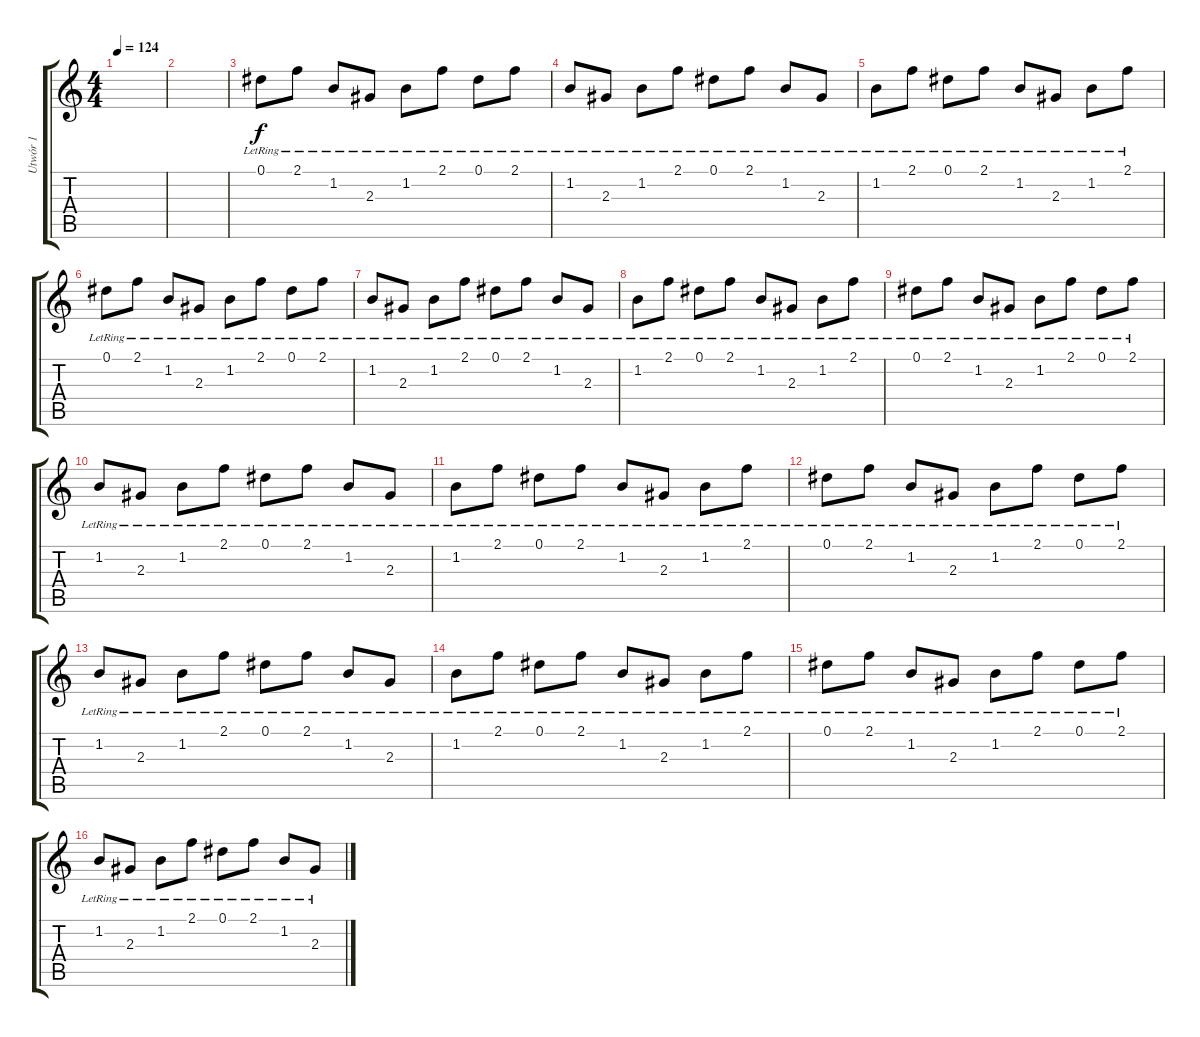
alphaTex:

\track ("Utwór 1" "Utwór 1") {instrument acousticguitarnylon}
\staff {score tabs}
\tuning (Eb4 Bb3 Gb3 Db3 Ab2 Eb2) {hide}
\ts (4 4)
\tempo 124
\clef g2
\ks c
|
|
0.1{lr}.8 2.1{lr}.8 1.2{lr}.8 2.3{lr}.8 1.2{lr}.8 2.1{lr}.8 0.1{lr}.8 2.1{lr}.8 |
1.2{lr}.8 2.3{lr}.8 1.2{lr}.8 2.1{lr}.8 0.1{lr}.8 2.1{lr}.8 1.2{lr}.8 2.3{lr}.8 |
1.2{lr}.8 2.1{lr}.8 0.1{lr}.8 2.1{lr}.8 1.2{lr}.8 2.3{lr}.8 1.2{lr}.8 2.1{lr}.8 |
0.1{lr}.8 2.1{lr}.8 1.2{lr}.8 2.3{lr}.8 1.2{lr}.8 2.1{lr}.8 0.1{lr}.8 2.1{lr}.8 |
1.2{lr}.8 2.3{lr}.8 1.2{lr}.8 2.1{lr}.8 0.1{lr}.8 2.1{lr}.8 1.2{lr}.8 2.3{lr}.8 |
1.2{lr}.8 2.1{lr}.8 0.1{lr}.8 2.1{lr}.8 1.2{lr}.8 2.3{lr}.8 1.2{lr}.8 2.1{lr}.8 |
0.1{lr}.8 2.1{lr}.8 1.2{lr}.8 2.3{lr}.8 1.2{lr}.8 2.1{lr}.8 0.1{lr}.8 2.1{lr}.8 |
1.2{lr}.8 2.3{lr}.8 1.2{lr}.8 2.1{lr}.8 0.1{lr}.8 2.1{lr}.8 1.2{lr}.8 2.3{lr}.8 |
1.2{lr}.8 2.1{lr}.8 0.1{lr}.8 2.1{lr}.8 1.2{lr}.8 2.3{lr}.8 1.2{lr}.8 2.1{lr}.8 |
0.1{lr}.8 2.1{lr}.8 1.2{lr}.8 2.3{lr}.8 1.2{lr}.8 2.1{lr}.8 0.1{lr}.8 2.1{lr}.8 |
1.2{lr}.8 2.3{lr}.8 1.2{lr}.8 2.1{lr}.8 0.1{lr}.8 2.1{lr}.8 1.2{lr}.8 2.3{lr}.8 |
1.2{lr}.8 2.1{lr}.8 0.1{lr}.8 2.1{lr}.8 1.2{lr}.8 2.3{lr}.8 1.2{lr}.8 2.1{lr}.8 |
0.1{lr}.8 2.1{lr}.8 1.2{lr}.8 2.3{lr}.8 1.2{lr}.8 2.1{lr}.8 0.1{lr}.8 2.1{lr}.8 |
1.2{lr}.8 2.3{lr}.8 1.2{lr}.8 2.1{lr}.8 0.1{lr}.8 2.1{lr}.8 1.2{lr}.8 2.3{lr}.8
